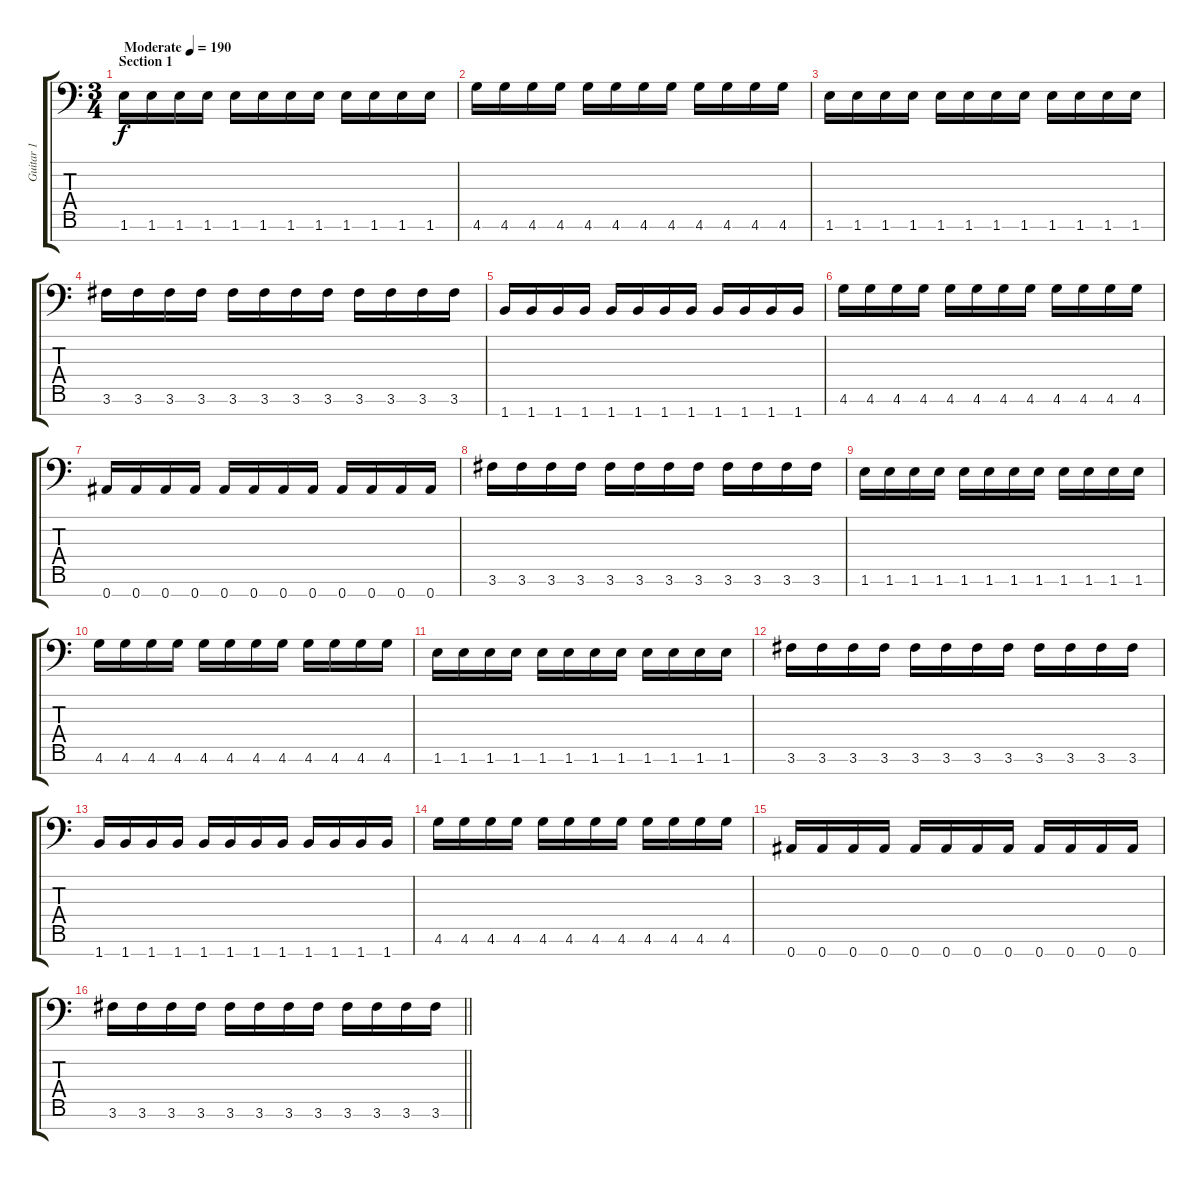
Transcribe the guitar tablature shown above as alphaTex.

\track ("Guitar 1" "Guitar 1") {instrument distortionguitar}
\staff {score tabs}
\tuning (Eb4 Bb3 Gb3 Db3 Ab2 Eb2 Bb1) {hide}
\ts (3 4)
\section ("" "Section 1")
\tempo (190 "Moderate")
\clef f4
\ks c
1.6.16{dy f instrument distortionguitar} 1.6.16 1.6.16 1.6.16 1.6.16 1.6.16 1.6.16 1.6.16 1.6.16 1.6.16 1.6.16 1.6.16 |
4.6.16 4.6.16 4.6.16 4.6.16 4.6.16 4.6.16 4.6.16 4.6.16 4.6.16 4.6.16 4.6.16 4.6.16 |
1.6.16 1.6.16 1.6.16 1.6.16 1.6.16 1.6.16 1.6.16 1.6.16 1.6.16 1.6.16 1.6.16 1.6.16 |
3.6.16 3.6.16 3.6.16 3.6.16 3.6.16 3.6.16 3.6.16 3.6.16 3.6.16 3.6.16 3.6.16 3.6.16 |
1.7.16 1.7.16 1.7.16 1.7.16 1.7.16 1.7.16 1.7.16 1.7.16 1.7.16 1.7.16 1.7.16 1.7.16 |
4.6.16 4.6.16 4.6.16 4.6.16 4.6.16 4.6.16 4.6.16 4.6.16 4.6.16 4.6.16 4.6.16 4.6.16 |
0.7.16 0.7.16 0.7.16 0.7.16 0.7.16 0.7.16 0.7.16 0.7.16 0.7.16 0.7.16 0.7.16 0.7.16 |
3.6.16 3.6.16 3.6.16 3.6.16 3.6.16 3.6.16 3.6.16 3.6.16 3.6.16 3.6.16 3.6.16 3.6.16 |
1.6.16 1.6.16 1.6.16 1.6.16 1.6.16 1.6.16 1.6.16 1.6.16 1.6.16 1.6.16 1.6.16 1.6.16 |
4.6.16 4.6.16 4.6.16 4.6.16 4.6.16 4.6.16 4.6.16 4.6.16 4.6.16 4.6.16 4.6.16 4.6.16 |
1.6.16 1.6.16 1.6.16 1.6.16 1.6.16 1.6.16 1.6.16 1.6.16 1.6.16 1.6.16 1.6.16 1.6.16 |
3.6.16 3.6.16 3.6.16 3.6.16 3.6.16 3.6.16 3.6.16 3.6.16 3.6.16 3.6.16 3.6.16 3.6.16 |
1.7.16 1.7.16 1.7.16 1.7.16 1.7.16 1.7.16 1.7.16 1.7.16 1.7.16 1.7.16 1.7.16 1.7.16 |
4.6.16 4.6.16 4.6.16 4.6.16 4.6.16 4.6.16 4.6.16 4.6.16 4.6.16 4.6.16 4.6.16 4.6.16 |
0.7.16 0.7.16 0.7.16 0.7.16 0.7.16 0.7.16 0.7.16 0.7.16 0.7.16 0.7.16 0.7.16 0.7.16 |
\barLineRight lightlight
3.6.16 3.6.16 3.6.16 3.6.16 3.6.16 3.6.16 3.6.16 3.6.16 3.6.16 3.6.16 3.6.16 3.6.16
